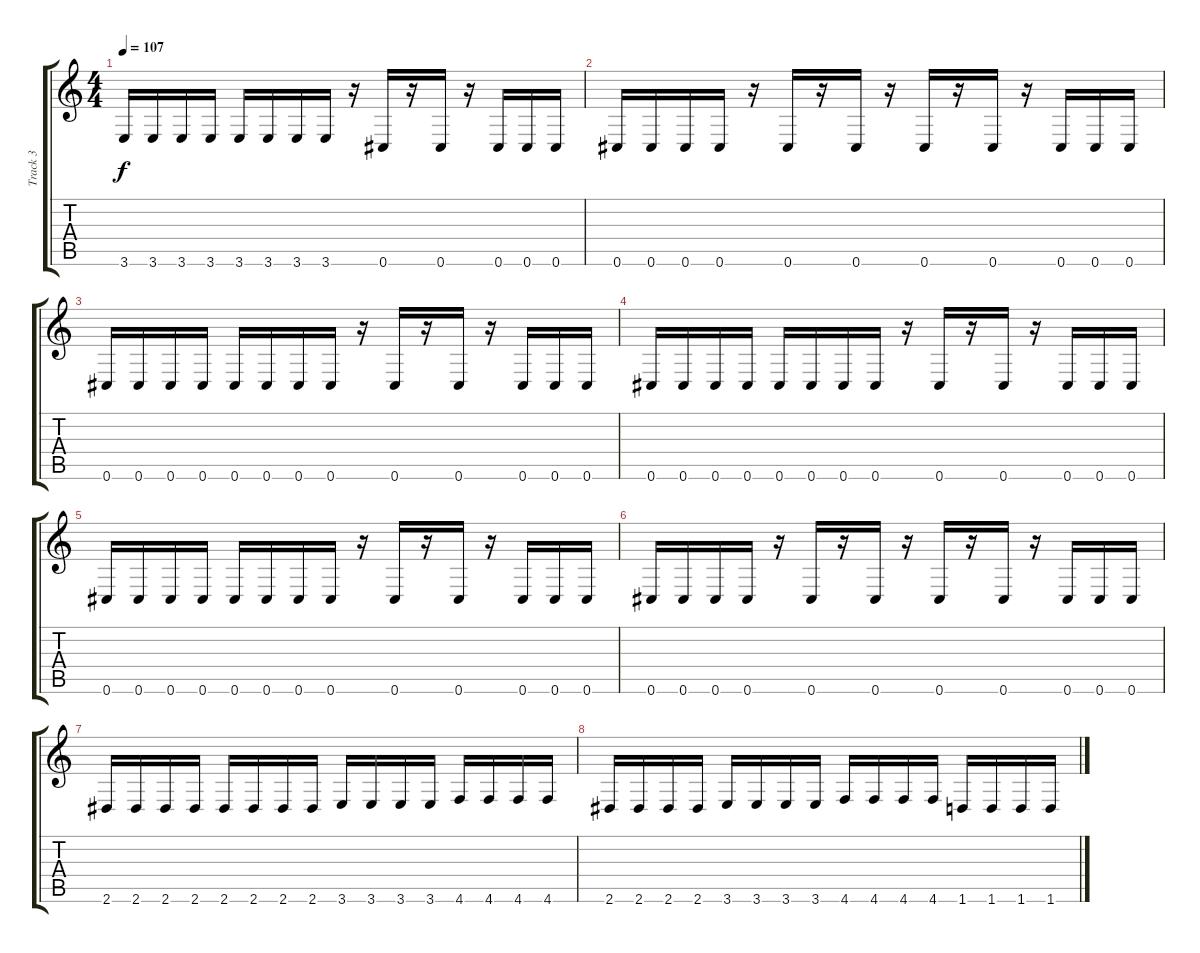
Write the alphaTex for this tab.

\track ("Track 3" "Track 3") {instrument overdrivenguitar}
\staff {score tabs}
\tuning (Eb4 Bb3 Gb3 Db3 Ab2 Db2) {hide}
\ts (4 4)
\tempo 107
\clef g2
\ks c
3.6.16{dy f} 3.6.16 3.6.16 3.6.16 3.6.16 3.6.16 3.6.16 3.6.16 r.16 0.6.16 r.16 0.6.16 r.16 0.6.16 0.6.16 0.6.16 |
0.6.16 0.6.16 0.6.16 0.6.16 r.16 0.6.16 r.16 0.6.16 r.16 0.6.16 r.16 0.6.16 r.16 0.6.16 0.6.16 0.6.16 |
0.6.16 0.6.16 0.6.16 0.6.16 0.6.16 0.6.16 0.6.16 0.6.16 r.16 0.6.16 r.16 0.6.16 r.16 0.6.16 0.6.16 0.6.16 |
0.6.16 0.6.16 0.6.16 0.6.16 0.6.16 0.6.16 0.6.16 0.6.16 r.16 0.6.16 r.16 0.6.16 r.16 0.6.16 0.6.16 0.6.16 |
0.6.16 0.6.16 0.6.16 0.6.16 0.6.16 0.6.16 0.6.16 0.6.16 r.16 0.6.16 r.16 0.6.16 r.16 0.6.16 0.6.16 0.6.16 |
0.6.16 0.6.16 0.6.16 0.6.16 r.16 0.6.16 r.16 0.6.16 r.16 0.6.16 r.16 0.6.16 r.16 0.6.16 0.6.16 0.6.16 |
2.6.16 2.6.16 2.6.16 2.6.16 2.6.16 2.6.16 2.6.16 2.6.16 3.6.16 3.6.16 3.6.16 3.6.16 4.6.16 4.6.16 4.6.16 4.6.16 |
2.6.16 2.6.16 2.6.16 2.6.16 3.6.16 3.6.16 3.6.16 3.6.16 4.6.16 4.6.16 4.6.16 4.6.16 1.6.16 1.6.16 1.6.16 1.6.16
